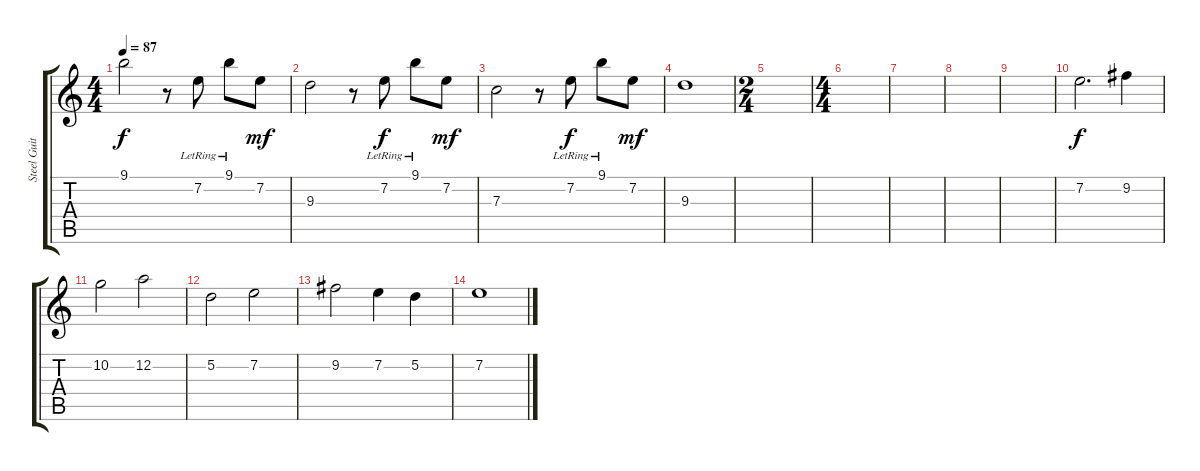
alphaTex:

\track ("Steel Guitar" "Steel Guit") {instrument acousticguitarnylon}
\staff {score tabs}
\tuning (D4 A3 F3 C3 G2 C2) {hide}
\ts (4 4)
\tempo 87
\clef g2
\ks c
9.1{t}.2{dy f} r.8 7.2{lr}.8 9.1{lr}.8 7.2.8{dy mf} |
9.3.2 r.8 7.2{lr}.8{dy f} 9.1{lr}.8 7.2.8{dy mf} |
7.3.2 r.8 7.2{lr}.8{dy f} 9.1{lr}.8 7.2.8{dy mf} |
9.3.1 |
\ts (2 4)
|
\ts (4 4)
|
|
|
|
7.2.2{d dy f} 9.2.4 |
10.2.2 12.2.2 |
5.2.2 7.2.2 |
9.2.2 7.2.4 5.2.4 |
7.2.1
